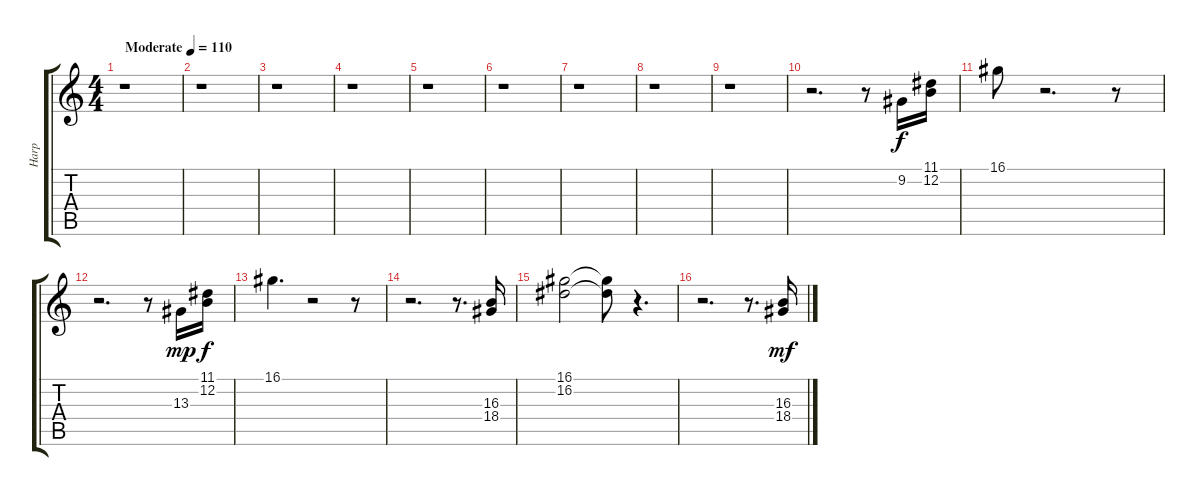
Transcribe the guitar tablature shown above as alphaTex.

\track ("Harp" "Harp") {instrument harpsichord}
\staff {score tabs}
\tuning (E4 B3 G3 D3 A2 E2) {hide}
\ts (4 4)
\tempo (110 "Moderate")
\clef g2
\ks c
r.1{dy f instrument harpsichord} |
r.1 |
r.1 |
r.1 |
r.1 |
r.1 |
r.1 |
r.1 |
r.1 |
r.2{d} r.8 9.2.16 (11.1 12.2).16 |
16.1.8 r.2{d} r.8 |
r.2{d} r.8 13.3.16{dy mp} (11.1 12.2).16{dy f} |
16.1.4{d} r.2 r.8 |
r.2{d} r.8{d} (16.3 18.4).16 |
(16.1 16.2).2 (16.1{t} 16.2{t}).8 r.4{d} |
r.2{d} r.8{d} (16.3 18.4).16{dy mf}
